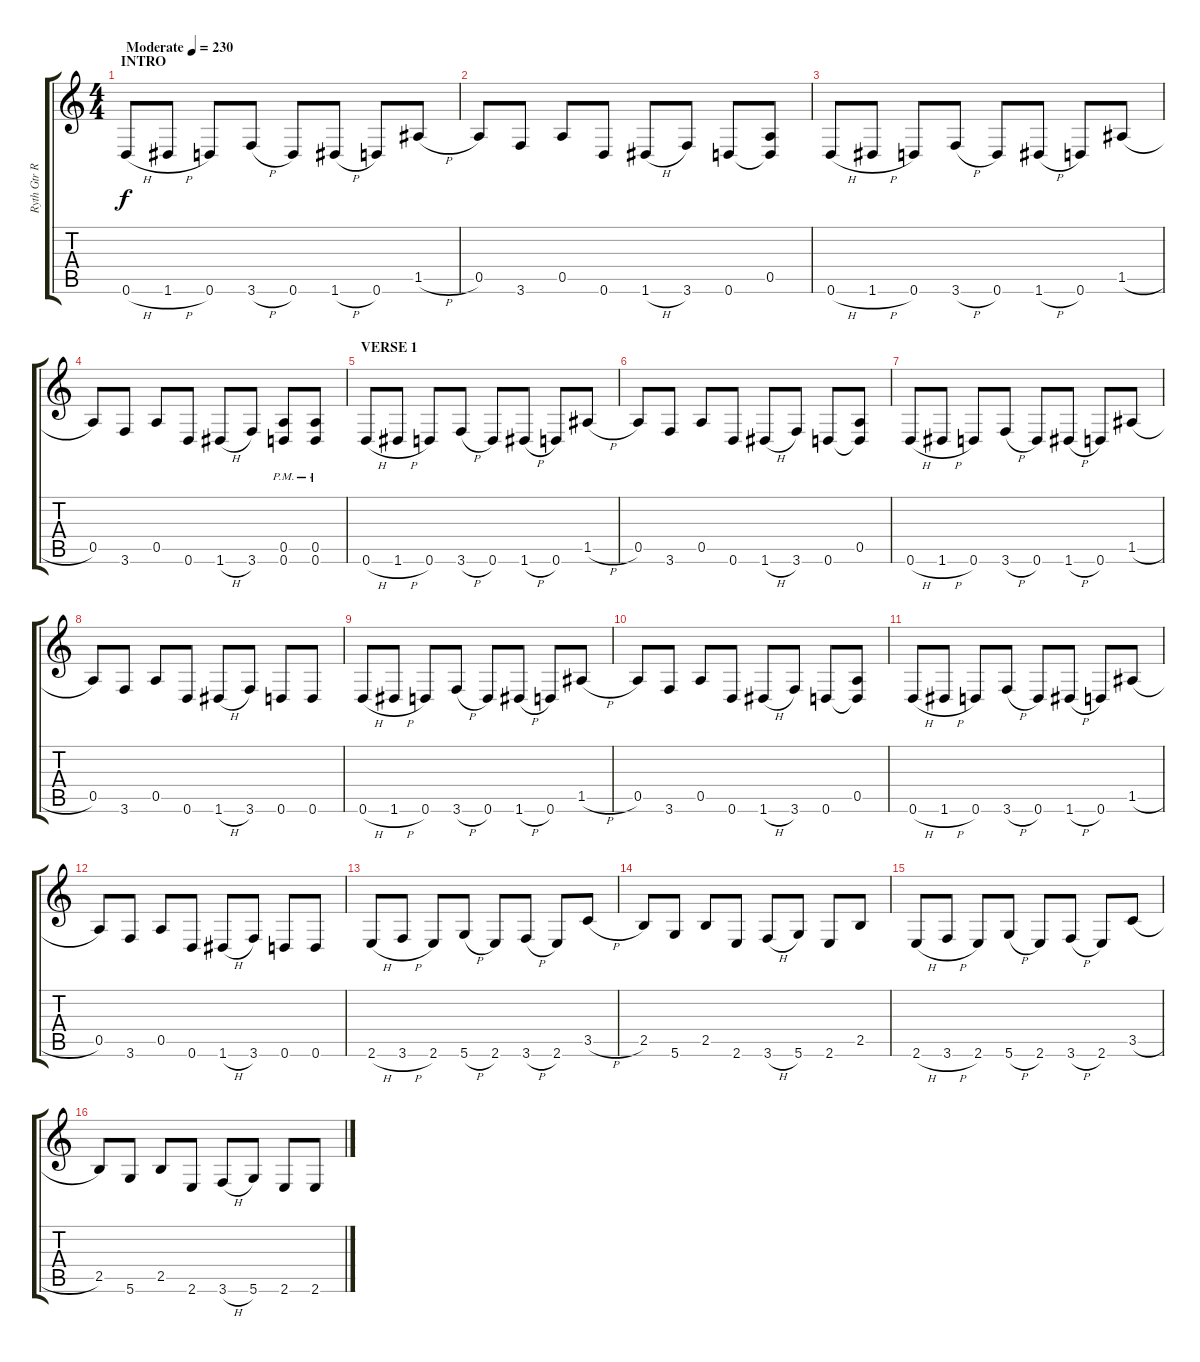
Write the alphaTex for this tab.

\track ("Ryth Gtr R" "Ryth Gtr R") {instrument distortionguitar}
\staff {score tabs}
\tuning (E4 B3 G3 D3 A2 D2) {hide}
\ts (4 4)
\section ("" "INTRO")
\tempo (230 "Moderate")
\clef g2
\ks c
0.6{h}.8{dy f instrument distortionguitar} 1.6{h}.8 0.6.8 3.6{h}.8 0.6.8 1.6{h}.8 0.6.8 1.5{h}.8 |
0.5.8 3.6.8 0.5.8 0.6.8 1.6{h}.8 3.6.8 0.6.8 (0.5 0.6{t}).8 |
0.6{h}.8 1.6{h}.8 0.6.8 3.6{h}.8 0.6.8 1.6{h}.8 0.6.8 1.5{h}.8 |
0.5.8 3.6.8 0.5.8 0.6.8 1.6{h}.8 3.6.8 (0.5{pm} 0.6).8 (0.5{pm} 0.6).8 |
\section ("" "VERSE 1")
0.6{h}.8 1.6{h}.8 0.6.8 3.6{h}.8 0.6.8 1.6{h}.8 0.6.8 1.5{h}.8 |
0.5.8 3.6.8 0.5.8 0.6.8 1.6{h}.8 3.6.8 0.6.8 (0.5 0.6{t}).8 |
0.6{h}.8 1.6{h}.8 0.6.8 3.6{h}.8 0.6.8 1.6{h}.8 0.6.8 1.5{h}.8 |
0.5.8 3.6.8 0.5.8 0.6.8 1.6{h}.8 3.6.8 0.6.8 0.6.8 |
0.6{h}.8 1.6{h}.8 0.6.8 3.6{h}.8 0.6.8 1.6{h}.8 0.6.8 1.5{h}.8 |
0.5.8 3.6.8 0.5.8 0.6.8 1.6{h}.8 3.6.8 0.6.8 (0.5 0.6{t}).8 |
0.6{h}.8 1.6{h}.8 0.6.8 3.6{h}.8 0.6.8 1.6{h}.8 0.6.8 1.5{h}.8 |
0.5.8 3.6.8 0.5.8 0.6.8 1.6{h}.8 3.6.8 0.6.8 0.6.8 |
2.6{h}.8 3.6{h}.8 2.6.8 5.6{h}.8 2.6.8 3.6{h}.8 2.6.8 3.5{h}.8 |
2.5.8 5.6.8 2.5.8 2.6.8 3.6{h}.8 5.6.8 2.6.8 2.5.8 |
2.6{h}.8 3.6{h}.8 2.6.8 5.6{h}.8 2.6.8 3.6{h}.8 2.6.8 3.5{h}.8 |
2.5.8 5.6.8 2.5.8 2.6.8 3.6{h}.8 5.6.8 2.6.8 2.6.8
